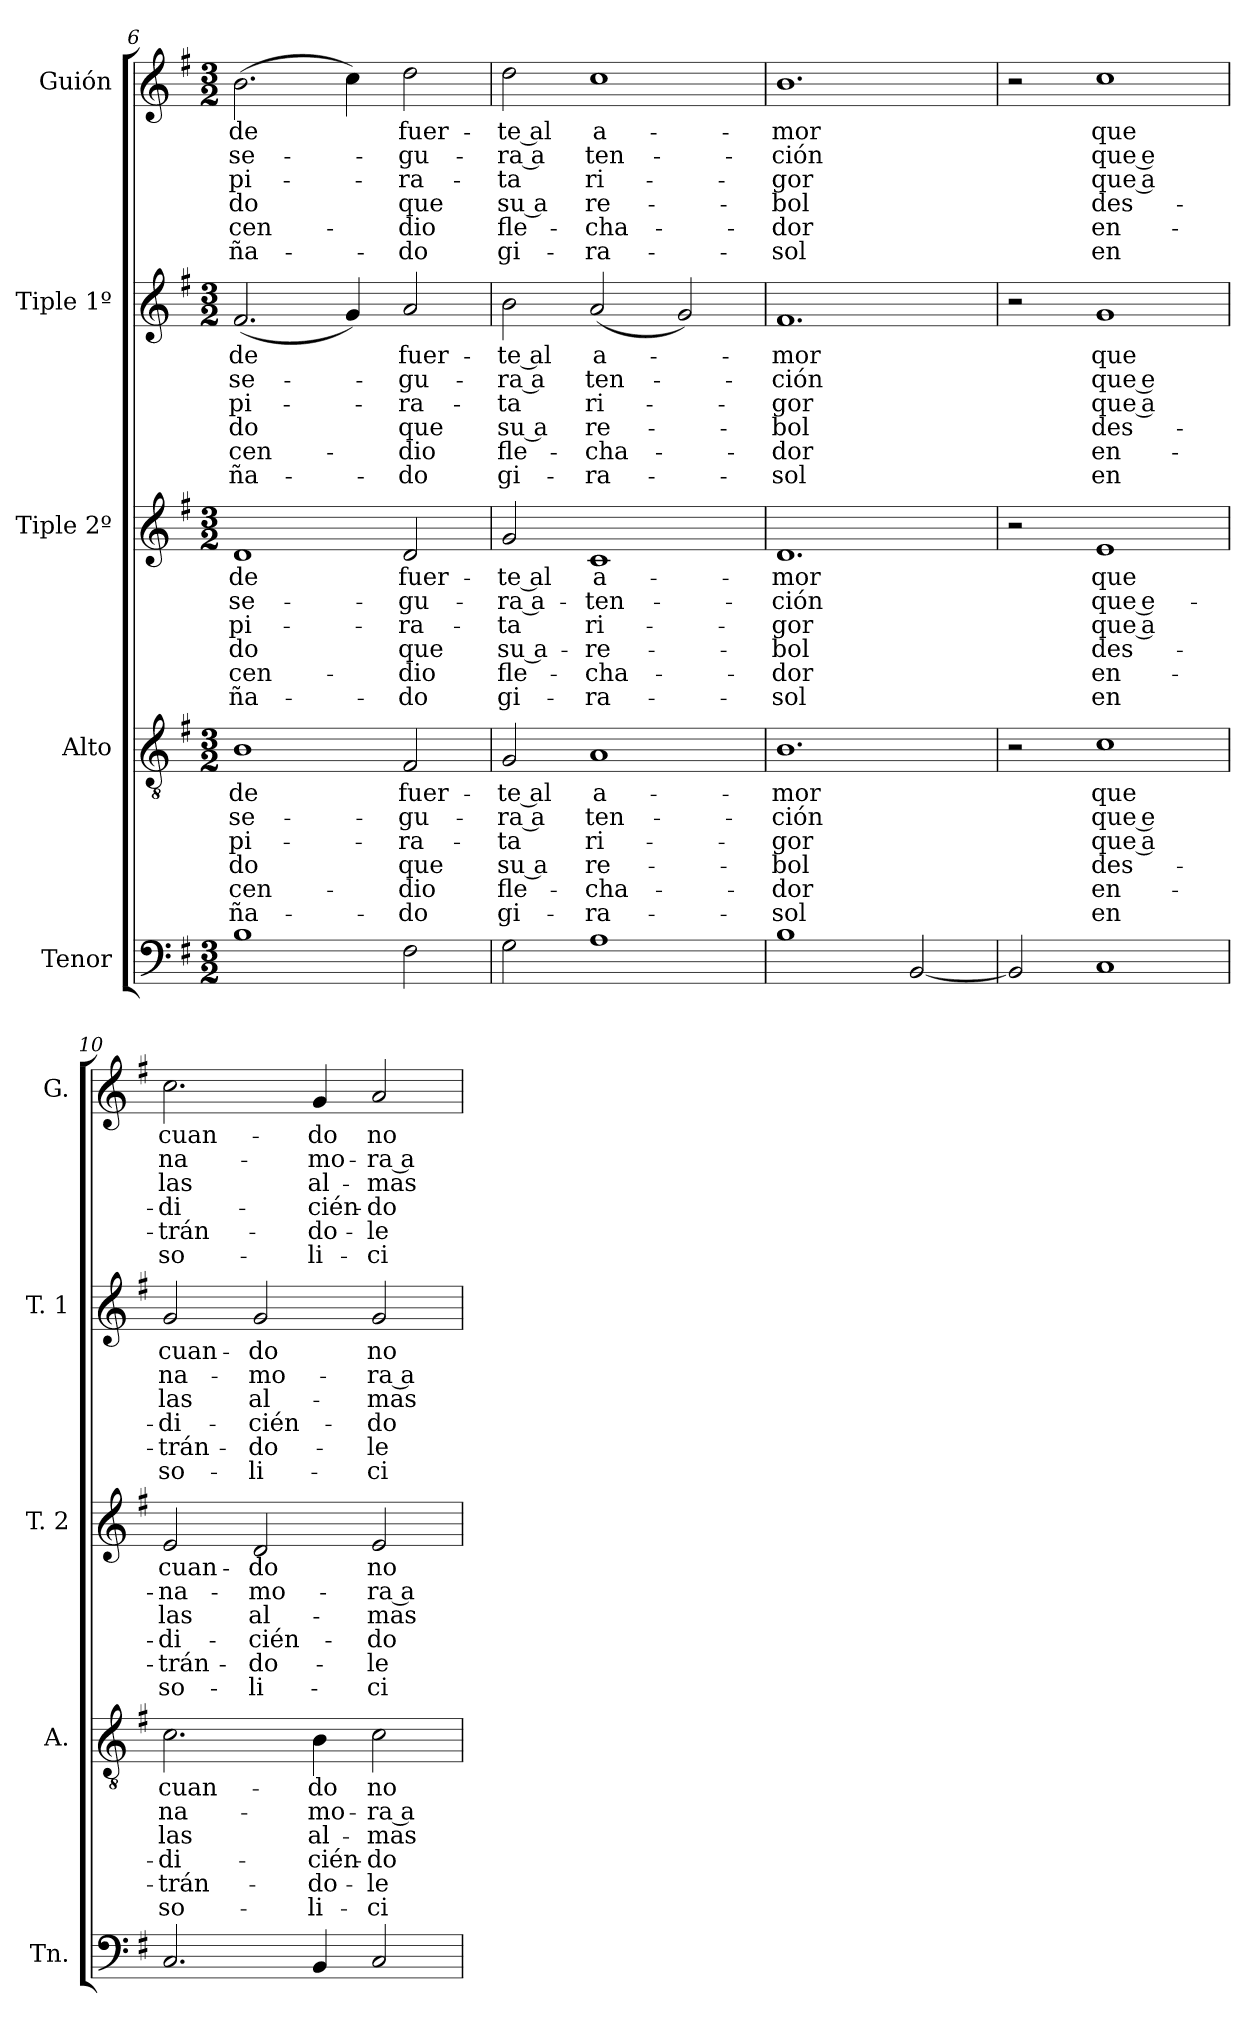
**kern	**kern	**text	**text	**text	**text	**text	**text	**kern	**text	**text	**text	**text	**text	**text	**kern	**text	**text	**text	**text	**text	**text	**kern	**text	**text	**text	**text	**text	**text
*part5	*part4	*part4	*part4	*part4	*part4	*part4	*part4	*part3	*part3	*part3	*part3	*part3	*part3	*part3	*part2	*part2	*part2	*part2	*part2	*part2	*part2	*part1	*part1	*part1	*part1	*part1	*part1	*part1
*staff5	*staff4	*staff4	*staff4	*staff4	*staff4	*staff4	*staff4	*staff3	*staff3	*staff3	*staff3	*staff3	*staff3	*staff3	*staff2	*staff2	*staff2	*staff2	*staff2	*staff2	*staff2	*staff1	*staff1	*staff1	*staff1	*staff1	*staff1	*staff1
*I"Tenor	*I"Alto	*	*	*	*	*	*	*I"Tiple 2º	*	*	*	*	*	*	*I"Tiple 1º	*	*	*	*	*	*	*I"Guión	*	*	*	*	*	*
*I'Tn.	*I'A.	*	*	*	*	*	*	*I'T. 2	*	*	*	*	*	*	*I'T. 1	*	*	*	*	*	*	*I'G.	*	*	*	*	*	*
*clefF4	*clefGv2	*	*	*	*	*	*	*clefG2	*	*	*	*	*	*	*clefG2	*	*	*	*	*	*	*clefG2	*	*	*	*	*	*
*k[f#]	*k[f#]	*	*	*	*	*	*	*k[f#]	*	*	*	*	*	*	*k[f#]	*	*	*	*	*	*	*k[f#]	*	*	*	*	*	*
*M3/2	*M3/2	*	*	*	*	*	*	*M3/2	*	*	*	*	*	*	*M3/2	*	*	*	*	*	*	*M3/2	*	*	*	*	*	*
=6	=6	=6	=6	=6	=6	=6	=6	=6	=6	=6	=6	=6	=6	=6	=6	=6	=6	=6	=6	=6	=6	=6	=6	=6	=6	=6	=6	=6
1B	1B	de	se-	pi-	-do	-cen-	-ña-	1d	de	se-	pi-	-do	-cen-	-ña-	(2.f#	de	se-	pi-	-do	-cen-	-ña-	(2.b	de	se-	pi-	-do	-cen-	-ña-
.	.	.	.	.	.	.	.	.	.	.	.	.	.	.	4g)	.	.	.	.	.	.	4cc)	.	.	.	.	.	.
2F#	2F#	fuer-	-gu-	-ra-	que	-dio	-do	2d	fuer-	-gu-	-ra-	que	-dio	-do	2a	fuer-	-gu-	-ra-	que	-dio	-do	2dd	fuer-	-gu-	-ra-	que	-dio	-do
=7	=7	=7	=7	=7	=7	=7	=7	=7	=7	=7	=7	=7	=7	=7	=7	=7	=7	=7	=7	=7	=7	=7	=7	=7	=7	=7	=7	=7
2G	2G	-te al	-ra a	-ta	su a	fle-	gi-	2g	-te al	-ra a-	-ta	su a-	fle-	gi-	2b	-te al	-ra a	-ta	su a	fle-	gi-	2dd	-te al	-ra a	-ta	su a	fle-	gi-
1A	1A	a-	-ten-	ri-	-re-	-cha-	-ra-	1c	a-	-ten-	ri-	-re-	-cha-	-ra-	(2a	a-	-ten-	ri-	-re-	-cha-	-ra-	1cc	a-	-ten-	ri-	-re-	-cha-	-ra-
.	.	.	.	.	.	.	.	.	.	.	.	.	.	.	2g)	.	.	.	.	.	.	.	.	.	.	.	.	.
=8	=8	=8	=8	=8	=8	=8	=8	=8	=8	=8	=8	=8	=8	=8	=8	=8	=8	=8	=8	=8	=8	=8	=8	=8	=8	=8	=8	=8
1B	1.B	-mor	-ción	-gor	-bol	-dor	-sol	1.d	-mor	-ción	-gor	-bol	-dor	-sol	1.f#	-mor	-ción	-gor	-bol	-dor	-sol	1.b	-mor	-ción	-gor	-bol	-dor	-sol
[2BB	.	.	.	.	.	.	.	.	.	.	.	.	.	.	.	.	.	.	.	.	.	.	.	.	.	.	.	.
=9	=9	=9	=9	=9	=9	=9	=9	=9	=9	=9	=9	=9	=9	=9	=9	=9	=9	=9	=9	=9	=9	=9	=9	=9	=9	=9	=9	=9
2BB]	2r	.	.	.	.	.	.	2r	.	.	.	.	.	.	2r	.	.	.	.	.	.	2r	.	.	.	.	.	.
1C	1c	que	que e	que a	des-	en-	en	1e	que	que e-	que a	des-	en-	en	1g	que	que e	que a	des-	en-	en	1cc	que	que e	que a	des-	en-	en
=10	=10	=10	=10	=10	=10	=10	=10	=10	=10	=10	=10	=10	=10	=10	=10	=10	=10	=10	=10	=10	=10	=10	=10	=10	=10	=10	=10	=10
2.C	2.c	cuan-	-na-	las	-di-	-trán-	so-	2e	cuan-	-na-	las	-di-	-trán-	so-	2g	cuan-	-na-	las	-di-	-trán-	so-	2.cc	cuan-	-na-	las	-di-	-trán-	so-
.	.	.	.	.	.	.	.	2d	-do	-mo-	al-	-cién-	-do-	-li-	2g	-do	-mo-	al-	-cién-	-do-	-li-	.	.	.	.	.	.	.
4BB	4B	-do	-mo-	al-	-cién-	-do-	-li-	.	.	.	.	.	.	.	.	.	.	.	.	.	.	4g	-do	-mo-	al-	-cién-	-do-	-li-
2C	2c	no	-ra a	-mas	-do-	-le	-ci-	2e	no	-ra a	-mas	-do-	-le	-ci-	2g	no	-ra a	-mas	-do-	-le	-ci-	2a	no	-ra a	-mas	-do-	-le	-ci-
=	=	=	=	=	=	=	=	=	=	=	=	=	=	=	=	=	=	=	=	=	=	=	=	=	=	=	=	=
*-	*-	*-	*-	*-	*-	*-	*-	*-	*-	*-	*-	*-	*-	*-	*-	*-	*-	*-	*-	*-	*-	*-	*-	*-	*-	*-	*-	*-
